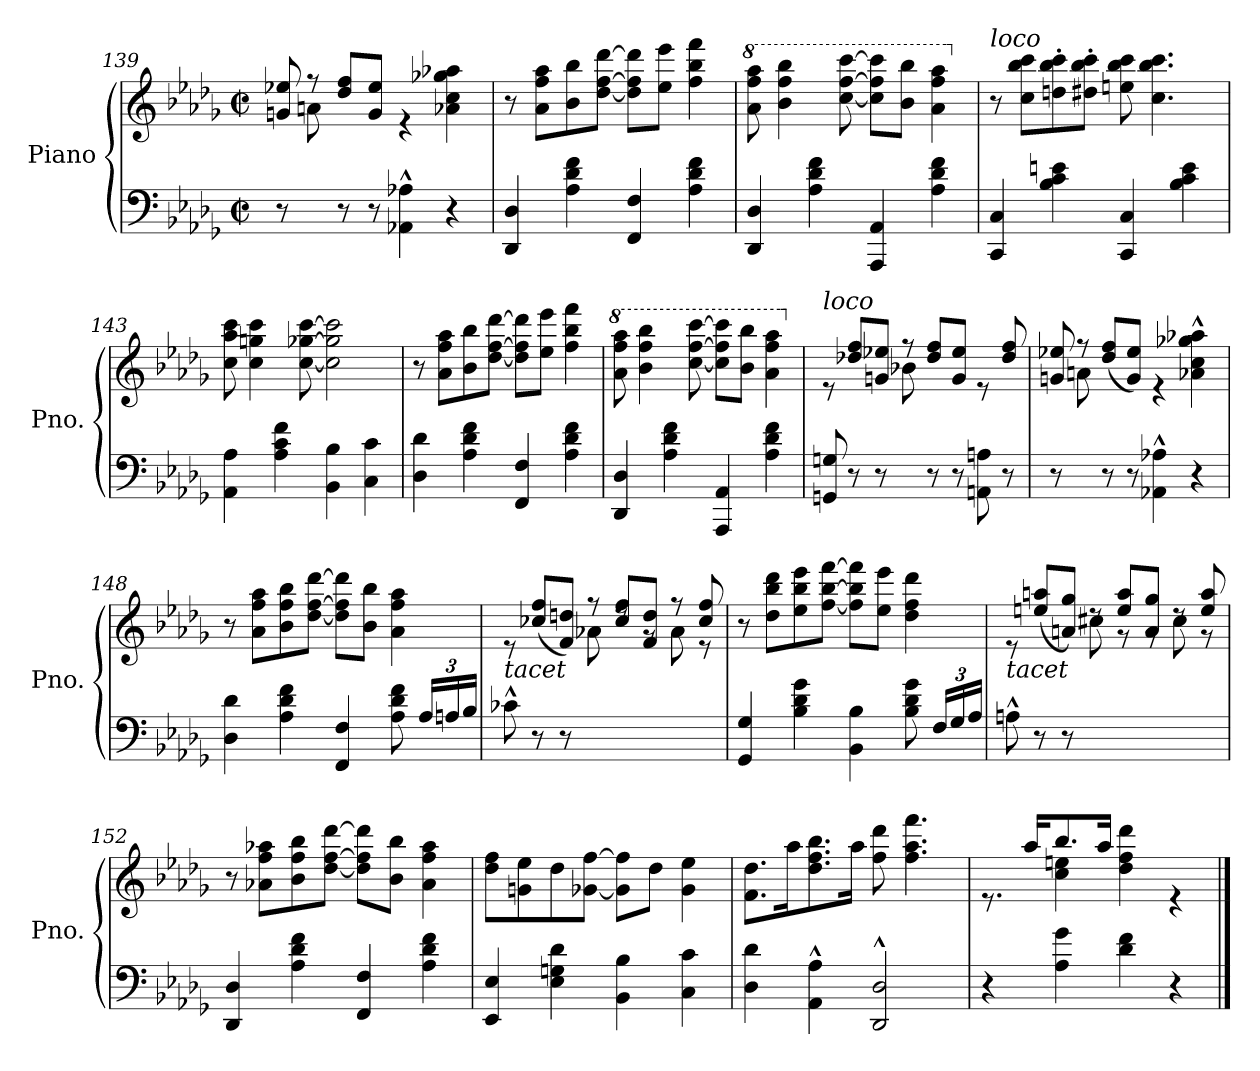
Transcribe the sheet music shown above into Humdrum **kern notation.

**kern	**kern
*part1	*part1
*staff2	*staff1
*I"Piano	*
*I'Pno.	*
*clefF4	*clefG2
*k[b-e-a-d-g-]	*k[b-e-a-d-g-]
*M2/2	*M2/2
*met(c|)	*met(c|)
=139	=139
*	*^
8r	8gn/ 8ee-X/	8ryy
8ryy	8r	8an\
8r	8dd-/ 8ff/L	2.ryy
8r	8g/ 8ee-/J	.
4AA-X\^^ 4A-X\^^	4re	.
4r	4a-X\ 4cc\ 4gg-X\ 4aa-X\	.
*	*v	*v
!!LO:PB:g=z
=140	=140
4DD-/ 4D-/	8r
.	8a-\ 8ff\ 8aa-\L
4A-\ 4d-\ 4f\	8b-\ 8bb-\
.	[8dd-\ [8ff\ [8ddd-\J
4FF/ 4F/	8dd-\] 8ff\] 8ddd-\]L
.	8ee-\ 8eee-\J
4A-\ 4d-\ 4f\	4ff\ 4bb-\ 4fff\
=141	=141
*	*8va
4DD-/ 4D-/	8aa-\ 8fff\ 8aaa-\
.	4bb-\ 4fff\ 4bbb-\
4A-\ 4d-\ 4f\	.
.	[8ccc\ [8fff\ [8cccc\
4AAA-/ 4AA-/	8ccc\] 8fff\] 8cccc\]L
.	8bb-\ 8bbb-\J
4A-\ 4d-\ 4f\	4aa-\ 4fff\ 4aaa-\
=142	=142
*	*X8va
!	!LO:TX:a:i:t=loco
4CC/ 4C/	8r
.	8cc\ 8bb-\ 8ccc\L
4B-\ 4c\ 4en\	8ddn\' 8bb-\' 8ccc\'
.	8dd#X\' 8bb-\' 8ccc\'J
4CC/ 4C/	8een\ 8bb-\ 8ccc\
.	4.cc\ 4.bb-\ 4.ccc\
4B-\ 4c\ 4e\	.
!!LO:LB:g=z
=143	=143
4AA-\ 4A-\	8cc\ 8aa-\ 8ccc\
.	4cc\ 4ggn\ 4ccc\
4A-\ 4c\ 4f\	.
.	[8cc\ [8gg-X\ [8ccc\
4BB-\ 4B-\	2cc\] 2gg-\] 2ccc\]
4C\ 4c\	.
=144	=144
4D-\ 4d-\	8r
.	8a-\ 8ff\ 8aa-\L
4A-\ 4d-\ 4f\	8b-\ 8bb-\
.	[8dd-\ [8ff\ [8ddd-\J
4FF/ 4F/	8dd-\] 8ff\] 8ddd-\]L
.	8ee-\ 8eee-\J
4A-\ 4d-\ 4f\	4ff\ 4bb-\ 4fff\
=145	=145
*	*8va
4DD-/ 4D-/	8aa-\ 8fff\ 8aaa-\
.	4bb-\ 4fff\ 4bbb-\
4A-\ 4d-\ 4f\	.
.	[8ccc\ [8fff\ [8cccc\
4AAA-/ 4AA-/	8ccc\] 8fff\] 8cccc\]L
.	8bb-\ 8bbb-\J
4A-\ 4d-\ 4f\	4aa-\ 4fff\ 4aaa-\
=146	=146
*	*X8va
*	*^
!	!LO:TX:a:i:t=loco	!
8GGn/ 8Gn/	8re	4.ryy
8r	8dd-X/ 8ff/L	.
8r	8gn/ 8ee-X/J	.
8ryy	8r	8b-X\
8r	8dd-/ 8ff/L	2ryy
8r	8g/ 8ee-/J	.
8AAn\ 8An\	8re	.
8r	8dd-/ 8ff/	.
!!LO:LB:g=z	!!
=147	=147	=147
8r	8gn/ 8ee-X/	8ryy
8ryy	8r	8an\
8r	(<8dd-/ 8ff/L	2.ryy
8r	8g/ 8ee-/J)	.
4AA-X\^^ 4A-X\^^	4re	.
4r	4a-X\^^ 4cc\^^ 4gg-X\^^ 4aa-X\^^	.
*	*v	*v
=148	=148
4D-\ 4d-\	8r
.	8a-\ 8ff\ 8aa-\L
4A-\ 4d-\ 4f\	8b-\ 8ff\ 8bb-\
.	[8dd-\ [8ff\ [8ddd-\J
4FF/ 4F/	8dd-\] 8ff\] 8ddd-\]L
.	8b-\ 8bb-\J
8A-\ 8d-\ 8f\	4a-\ 4ff\ 4aa-\
*Xbrackettup	*
24A-!/LL	.
24An!/	.
24B-!/JJ	.
=149	=149
*	*^
!	!LO:TX:b:i:t=tacet	!
8c-X^^\	8re	4.ryy
8r	(<8cc-X/ 8ff/L	.
8r	8f/ 8ddn/J)	.
8ryy	8r	8a-X\
2ryy	8cc-/ 8ff/L	8rdd
.	8f/ 8dd/J	8rg
.	8r	8a-\
.	8cc-/ 8ff/	8r
*	*v	*v
!!LO:LB:g=z
=150	=150
4GG-/ 4G-/	8r
.	8dd-\ 8bb-\ 8ddd-\L
4B-\ 4d-\ 4g-\	8ee-\ 8bb-\ 8eee-\
.	[8ff\ [8bb-\ [8fff\J
4BB-\ 4B-\	8ff\] 8bb-\] 8fff\]L
.	8ee-\ 8eee-\J
8B-\ 8d-\ 8g-\	4dd-\ 4ff\ 4ddd-\
24F!/LL	.
24G-!/	.
24A-!/JJ	.
=151	=151
*	*^
!	!LO:TX:b:i:t=tacet	!
8An^^\	8re	4.ryy
8r	(<8een/ 8aan/L	.
8r	8an/ 8gg-/J)	.
8ryy	8rdd	8cc#X\
2ryy	8ee/ 8aa/L	8r
.	8a/ 8gg-/J	8rg
.	8rdd	8cc#\
.	8ee/ 8aa/	8r
*	*v	*v
=152	=152
4DD-/ 4D-/	8r
.	8a-X\ 8ff\ 8aa-X\L
4A-\ 4d-\ 4f\	8b-\ 8ff\ 8bb-\
.	[8dd-\ [8ff\ [8ddd-\J
4FF/ 4F/	8dd-\] 8ff\] 8ddd-\]L
.	8b-\ 8bb-\J
4A-\ 4d-\ 4f\	4a-\ 4ff\ 4aa-\
!!LO:LB:g=z
=153	=153
4EE-/ 4E-/	8dd-\ 8ff\L
.	8gn\ 8ee-\
4E-\ 4Gn\ 4d-\	8dd-\
.	[8g-X\ [8ff\J
4BB-\ 4B-\	8g-\] 8ff\]L
.	8dd-\J
4C\ 4c\	4g-\ 4ee-\
=154	=154
4D-\ 4d-\	8.f\ 8.dd-\L
.	16aa-\K
4AA-\^^ 4A-\^^	8.dd-\ 8.ff\ 8.bb-\
.	16aa-\Jk
2DD-/^^ 2D-/^^	8ff\ 8ddd-\
.	4.ff\ 4.aa-\ 4.fff\
=155	=155
*	*^
4r	8.re	4ryy
.	16aa-/KL	.
4A-\ 4g-i\	8.bb-/	4cc\ 4een\
.	16aa-/Jk	.
4d-\ 4f\	4dd-\ 4ff\ 4ddd-\	2ryy
4r	4re	.
*	*v	*v
==	==
*-	*-
